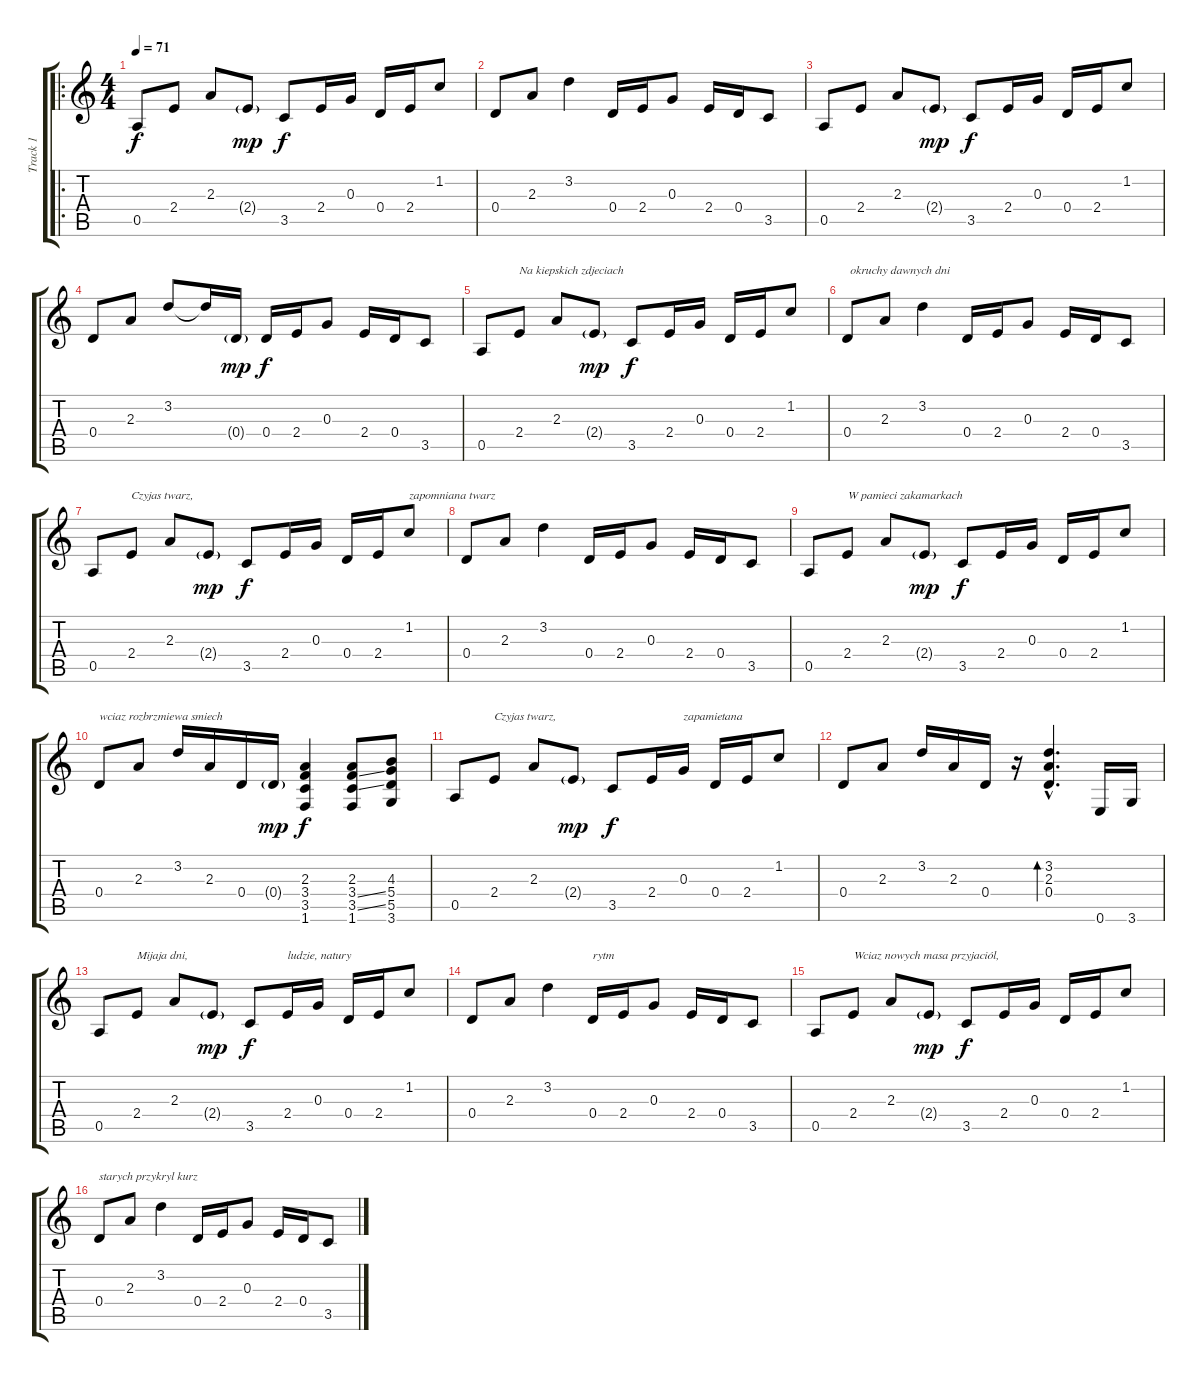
\track ("Track 1" "Track 1") {instrument electricguitarclean}
\staff {score tabs}
\tuning (E4 B3 G3 D3 A2 E2) {hide}
\ro
\ts (4 4)
\tempo 71
\clef g2
\ks c
0.5.8{dy f instrument electricguitarclean} 2.4.8 2.3.8 2.4{g}.8{dy mp} 3.5.8{dy f} 2.4.16 0.3.16 0.4.16 2.4.16 1.2.8 |
0.4.8 2.3.8 3.2.4 0.4.16 2.4.16 0.3.8 2.4.16 0.4.16 3.5.8 |
0.5.8 2.4.8 2.3.8 2.4{g}.8{dy mp} 3.5.8{dy f} 2.4.16 0.3.16 0.4.16 2.4.16 1.2.8 |
0.4.8 2.3.8 3.2.8 3.2{t}.16 0.4{g}.16{dy mp} 0.4.16{dy f} 2.4.16 0.3.8 2.4.16 0.4.16 3.5.8 |
0.5.8 2.4.8{txt "Na kiepskich zdjeciach"} 2.3.8 2.4{g}.8{dy mp} 3.5.8{dy f} 2.4.16 0.3.16 0.4.16 2.4.16 1.2.8 |
0.4.8{txt " okruchy dawnych dni "} 2.3.8 3.2.4 0.4.16 2.4.16 0.3.8 2.4.16 0.4.16 3.5.8 |
0.5.8 2.4.8{txt "Czyjas twarz,"} 2.3.8 2.4{g}.8{dy mp} 3.5.8{dy f} 2.4.16 0.3.16 0.4.16 2.4.16 1.2.8{txt "zapomniana twarz"} |
0.4.8 2.3.8 3.2.4 0.4.16 2.4.16 0.3.8 2.4.16 0.4.16 3.5.8 |
0.5.8 2.4.8{txt "W pamieci zakamarkach"} 2.3.8 2.4{g}.8{dy mp} 3.5.8{dy f} 2.4.16 0.3.16 0.4.16 2.4.16 1.2.8 |
0.4.8{txt "wciaz rozbrzmiewa smiech"} 2.3.8 3.2.16 2.3.16 0.4.16 0.4{g}.16{dy mp} (2.3 3.4 3.5 1.6).4{dy f} (2.3 3.4{ss} 3.5{ss} 1.6).8 (4.3 5.4 5.5 3.6).8 |
0.5.8 2.4.8{txt "Czyjas twarz,"} 2.3.8 2.4{g}.8{dy mp} 3.5.8{dy f} 2.4.16 0.3.16{txt "zapamietana"} 0.4.16 2.4.16 1.2.8 |
0.4.8 2.3.8 3.2.16 2.3.16 0.4.16 r.16 (3.2{hac} 2.3{hac} 0.4{hac}).4{d bd 240} 0.6.16 3.6.16 |
0.5.8 2.4.8{txt "Mijaja dni,"} 2.3.8 2.4{g}.8{dy mp} 3.5.8{dy f} 2.4.16{txt "ludzie, natury"} 0.3.16 0.4.16 2.4.16 1.2.8 |
0.4.8 2.3.8 3.2.4 0.4.16{txt "rytm"} 2.4.16 0.3.8 2.4.16 0.4.16 3.5.8 |
0.5.8 2.4.8{txt "Wciaz nowych masa przyjaciól,"} 2.3.8 2.4{g}.8{dy mp} 3.5.8{dy f} 2.4.16 0.3.16 0.4.16 2.4.16 1.2.8 |
0.4.8{txt "starych przykryl kurz"} 2.3.8 3.2.4 0.4.16 2.4.16 0.3.8 2.4.16 0.4.16 3.5.8
